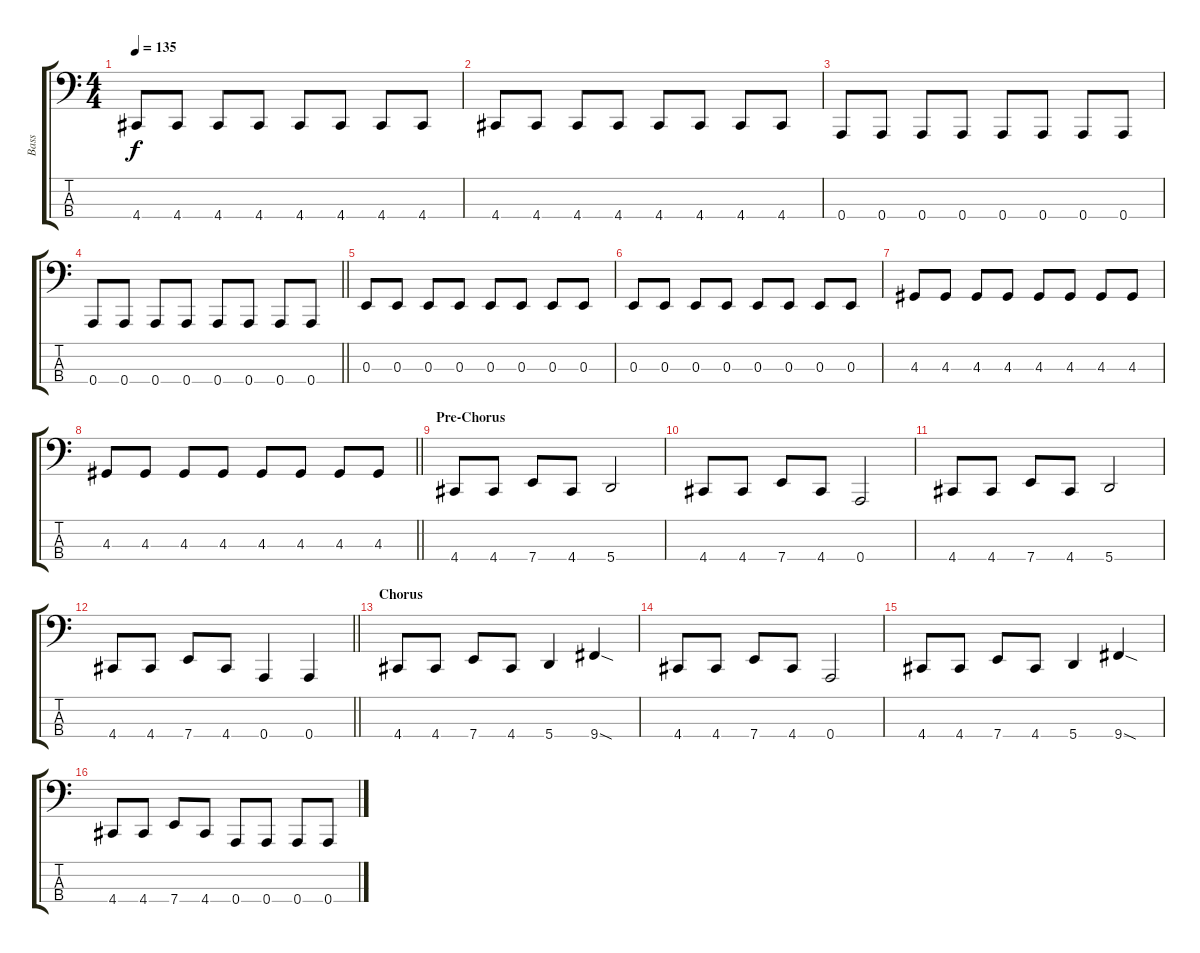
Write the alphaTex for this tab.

\track ("Bass" "Bass") {instrument electricbassfinger}
\staff {score tabs}
\tuning (D2 A1 E1 A0) {hide}
\ts (4 4)
\section ("" "")
\tempo 135
\clef f4
\ks c
4.4.8{dy f} 4.4.8 4.4.8 4.4.8 4.4.8 4.4.8 4.4.8 4.4.8 |
4.4.8 4.4.8 4.4.8 4.4.8 4.4.8 4.4.8 4.4.8 4.4.8 |
0.4.8 0.4.8 0.4.8 0.4.8 0.4.8 0.4.8 0.4.8 0.4.8 |
\barLineRight lightlight
0.4.8 0.4.8 0.4.8 0.4.8 0.4.8 0.4.8 0.4.8 0.4.8 |
0.3.8 0.3.8 0.3.8 0.3.8 0.3.8 0.3.8 0.3.8 0.3.8 |
0.3.8 0.3.8 0.3.8 0.3.8 0.3.8 0.3.8 0.3.8 0.3.8 |
4.3.8 4.3.8 4.3.8 4.3.8 4.3.8 4.3.8 4.3.8 4.3.8 |
\barLineRight lightlight
4.3.8 4.3.8 4.3.8 4.3.8 4.3.8 4.3.8 4.3.8 4.3.8 |
\section ("" "Pre-Chorus")
4.4.8 4.4.8 7.4.8 4.4.8 5.4.2 |
4.4.8 4.4.8 7.4.8 4.4.8 0.4.2 |
4.4.8 4.4.8 7.4.8 4.4.8 5.4.2 |
\barLineRight lightlight
4.4.8 4.4.8 7.4.8 4.4.8 0.4.4 0.4.4 |
\section ("" "Chorus")
4.4.8 4.4.8 7.4.8 4.4.8 5.4.4 9.4{sod}.4 |
4.4.8 4.4.8 7.4.8 4.4.8 0.4.2 |
4.4.8 4.4.8 7.4.8 4.4.8 5.4.4 9.4{sod}.4 |
4.4.8 4.4.8 7.4.8 4.4.8 0.4.8 0.4.8 0.4.8 0.4.8
